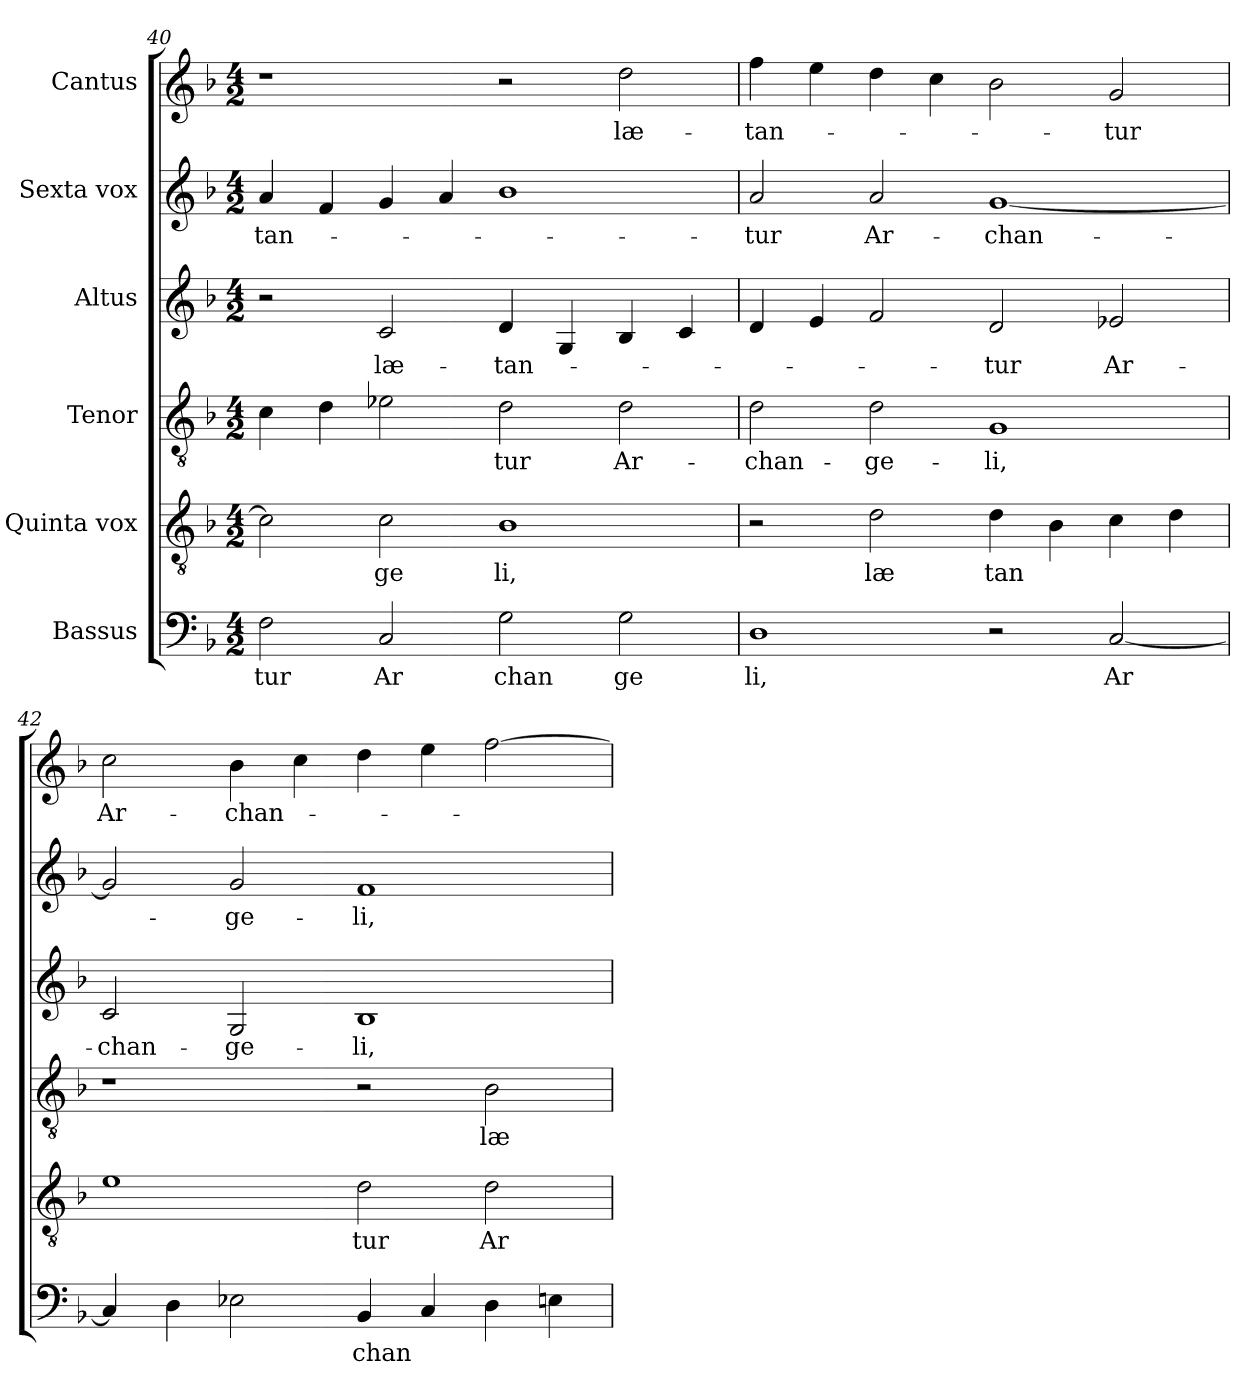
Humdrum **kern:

**kern	**text	**kern	**text	**kern	**text	**kern	**text	**kern	**text	**kern	**text
*part6	*part6	*part5	*part5	*part4	*part4	*part3	*part3	*part2	*part2	*part1	*part1
*staff6	*staff6	*staff5	*staff5	*staff4	*staff4	*staff3	*staff3	*staff2	*staff2	*staff1	*staff1
*I"Bassus	*	*I"Quinta vox	*	*I"Tenor	*	*I"Altus	*	*I"Sexta vox	*	*I"Cantus	*
*clefF4	*	*clefGv2	*	*clefGv2	*	*clefG2	*	*clefG2	*	*clefG2	*
*k[b-]	*	*k[b-]	*	*k[b-]	*	*k[b-]	*	*k[b-]	*	*k[b-]	*
*F:	*	*F:	*	*F:	*	*F:	*	*F:	*	*F:	*
*M4/2	*	*M4/2	*	*M4/2	*	*M4/2	*	*M4/2	*	*M4/2	*
=40	=40	=40	=40	=40	=40	=40	=40	=40	=40	=40	=40
!	!LO:LY:b:cj	!	!	!	!	!	!	!	!LO:LY:b	!	!
2F\	tur	2c\]	.	4c\	.	2r	.	4a/	-tan-	1r	.
.	.	.	.	4d\	.	.	.	4f/	.	.	.
!	!LO:LY:b:cj	!	!LO:LY:b:cj	!	!	!	!LO:LY:b:cj	!	!	!	!
2C/	Ar	2c\	ge	2e-X\	.	2c/	læ-	4g/	.	.	.
.	.	.	.	.	.	.	.	4a/	.	.	.
!	!LO:LY:b:cj	!	!LO:LY:b:cj	!	!LO:LY:b:cj	!	!LO:LY:b	!	!	!	!
2G\	chan	1B-	li,	2d\	-tur	4d/	-tan-	1b-	.	2r	.
.	.	.	.	.	.	4G/	.	.	.	.	.
!	!LO:LY:b:cj	!	!	!	!LO:LY:b:cj	!	!	!	!	!	!LO:LY:b:cj
2G\	ge	.	.	2d\	Ar-	4B-/	.	.	.	2dd\	læ-
.	.	.	.	.	.	4c/	.	.	.	.	.
=41	=41	=41	=41	=41	=41	=41	=41	=41	=41	=41	=41
!	!LO:LY:b:cj	!	!	!	!LO:LY:b:cj	!	!	!	!LO:LY:b:cj	!	!LO:LY:b
1D	li,	2r	.	2d\	-chan-	4d/	.	2a/	-tur	4ff\	-tan-
.	.	.	.	.	.	4e/	.	.	.	4ee\	.
!	!	!	!LO:LY:b:cj	!	!LO:LY:b:cj	!	!	!	!LO:LY:b:cj	!	!
.	.	2d\	læ	2d\	-ge-	2f/	.	2a/	Ar-	4dd\	.
.	.	.	.	.	.	.	.	.	.	4cc\	.
!	!	!	!LO:LY:b	!	!LO:LY:b:cj	!	!LO:LY:b:cj	!	!LO:LY:b	!	!
2r	.	4d\	tan	1G	-li,	2d/	-tur	[<1g	-chan-	2b-\	.
.	.	4B-\	.	.	.	.	.	.	.	.	.
!	!LO:LY:b	!	!	!	!	!	!LO:LY:b:cj	!	!	!	!LO:LY:b:cj
[<2C/	Ar	4c\	.	.	.	2e-X/	Ar-	.	.	2g/	-tur
.	.	4d\	.	.	.	.	.	.	.	.	.
=42	=42	=42	=42	=42	=42	=42	=42	=42	=42	=42	=42
!	!	!	!	!	!	!	!LO:LY:b:cj	!	!	!	!LO:LY:b:cj
4C/]	.	1e	.	1r	.	2c/	-chan-	2g/]	.	2cc\	Ar-
4D\	.	.	.	.	.	.	.	.	.	.	.
!	!	!	!	!	!	!	!LO:LY:b:cj	!	!LO:LY:b:cj	!	!LO:LY:b
2E-X\	.	.	.	.	.	2G/	-ge-	2g/	-ge-	4b-\	-chan-
.	.	.	.	.	.	.	.	.	.	4cc\	.
!	!LO:LY:b	!	!LO:LY:b:cj	!	!	!	!LO:LY:b:cj	!	!LO:LY:b:cj	!	!
4BB-/	chan	2d\	tur	2r	.	1B-	-li,	1f	-li,	4dd\	.
4C/	.	.	.	.	.	.	.	.	.	4ee\	.
!	!	!	!LO:LY:b:cj	!	!LO:LY:b:cj	!	!	!	!	!	!
4D\	.	2d\	Ar	2B-\	læ-	.	.	.	.	[>2ff\	.
4En\	.	.	.	.	.	.	.	.	.	.	.
=	=	=	=	=	=	=	=	=	=	=	=
*-	*-	*-	*-	*-	*-	*-	*-	*-	*-	*-	*-
